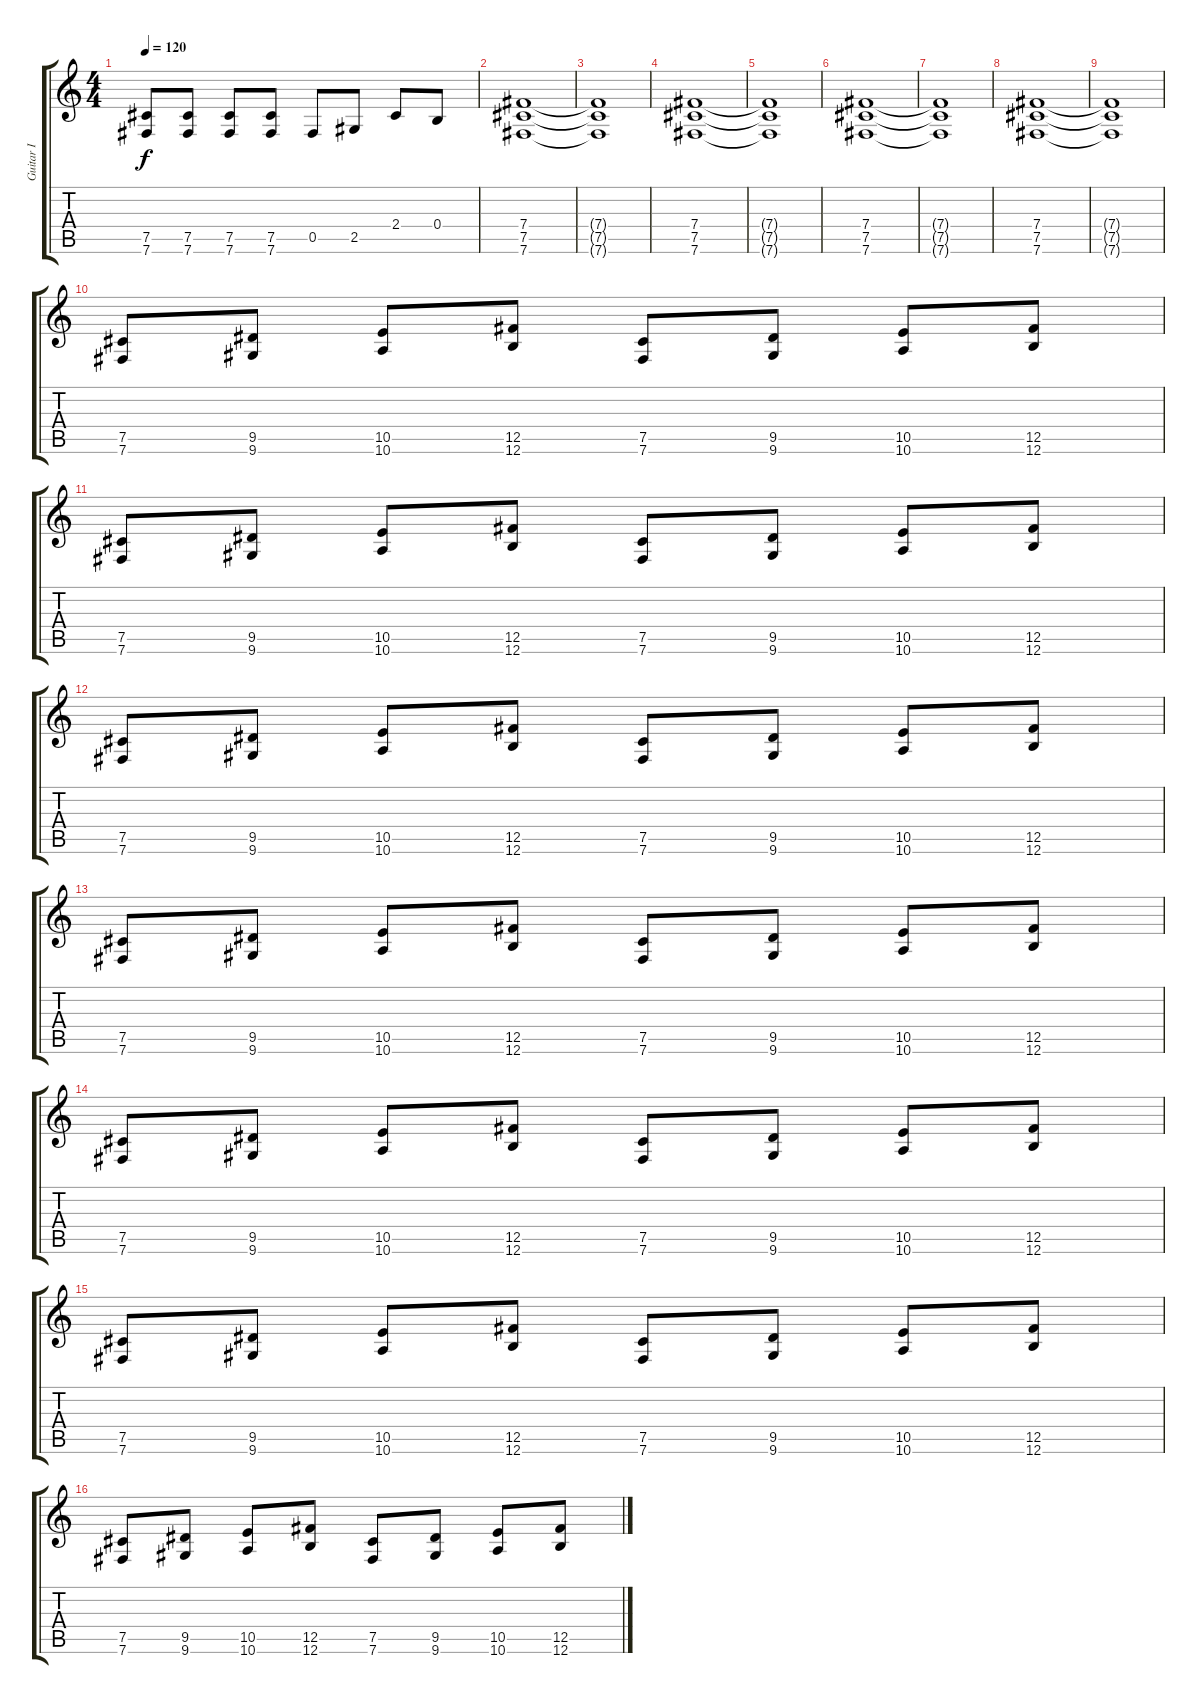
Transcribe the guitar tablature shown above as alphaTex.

\track ("Guitar I" "Guitar I") {instrument electricguitarclean}
\staff {score tabs}
\tuning (Db4 Ab3 E3 B2 Gb2 B1) {hide}
\ts (4 4)
\tempo 120
\clef g2
\ks c
(7.5 7.6).8{dy f} (7.5 7.6).8 (7.5 7.6).8 (7.5 7.6).8 0.5.8 2.5.8 2.4.8 0.4.8 |
(7.4 7.5 7.6).1 |
(7.4{t} 7.5{t} 7.6{t}).1 |
(7.4 7.5 7.6).1 |
(7.4{t} 7.5{t} 7.6{t}).1 |
(7.4 7.5 7.6).1 |
(7.4{t} 7.5{t} 7.6{t}).1 |
(7.4 7.5 7.6).1 |
(7.4{t} 7.5{t} 7.6{t}).1 |
(7.5 7.6).8 (9.5 9.6).8 (10.5 10.6).8 (12.5 12.6).8 (7.5 7.6).8 (9.5 9.6).8 (10.5 10.6).8 (12.5 12.6).8 |
(7.5 7.6).8 (9.5 9.6).8 (10.5 10.6).8 (12.5 12.6).8 (7.5 7.6).8 (9.5 9.6).8 (10.5 10.6).8 (12.5 12.6).8 |
(7.5 7.6).8 (9.5 9.6).8 (10.5 10.6).8 (12.5 12.6).8 (7.5 7.6).8 (9.5 9.6).8 (10.5 10.6).8 (12.5 12.6).8 |
(7.5 7.6).8 (9.5 9.6).8 (10.5 10.6).8 (12.5 12.6).8 (7.5 7.6).8 (9.5 9.6).8 (10.5 10.6).8 (12.5 12.6).8 |
(7.5 7.6).8 (9.5 9.6).8 (10.5 10.6).8 (12.5 12.6).8 (7.5 7.6).8 (9.5 9.6).8 (10.5 10.6).8 (12.5 12.6).8 |
(7.5 7.6).8 (9.5 9.6).8 (10.5 10.6).8 (12.5 12.6).8 (7.5 7.6).8 (9.5 9.6).8 (10.5 10.6).8 (12.5 12.6).8 |
(7.5 7.6).8 (9.5 9.6).8 (10.5 10.6).8 (12.5 12.6).8 (7.5 7.6).8 (9.5 9.6).8 (10.5 10.6).8 (12.5 12.6).8
